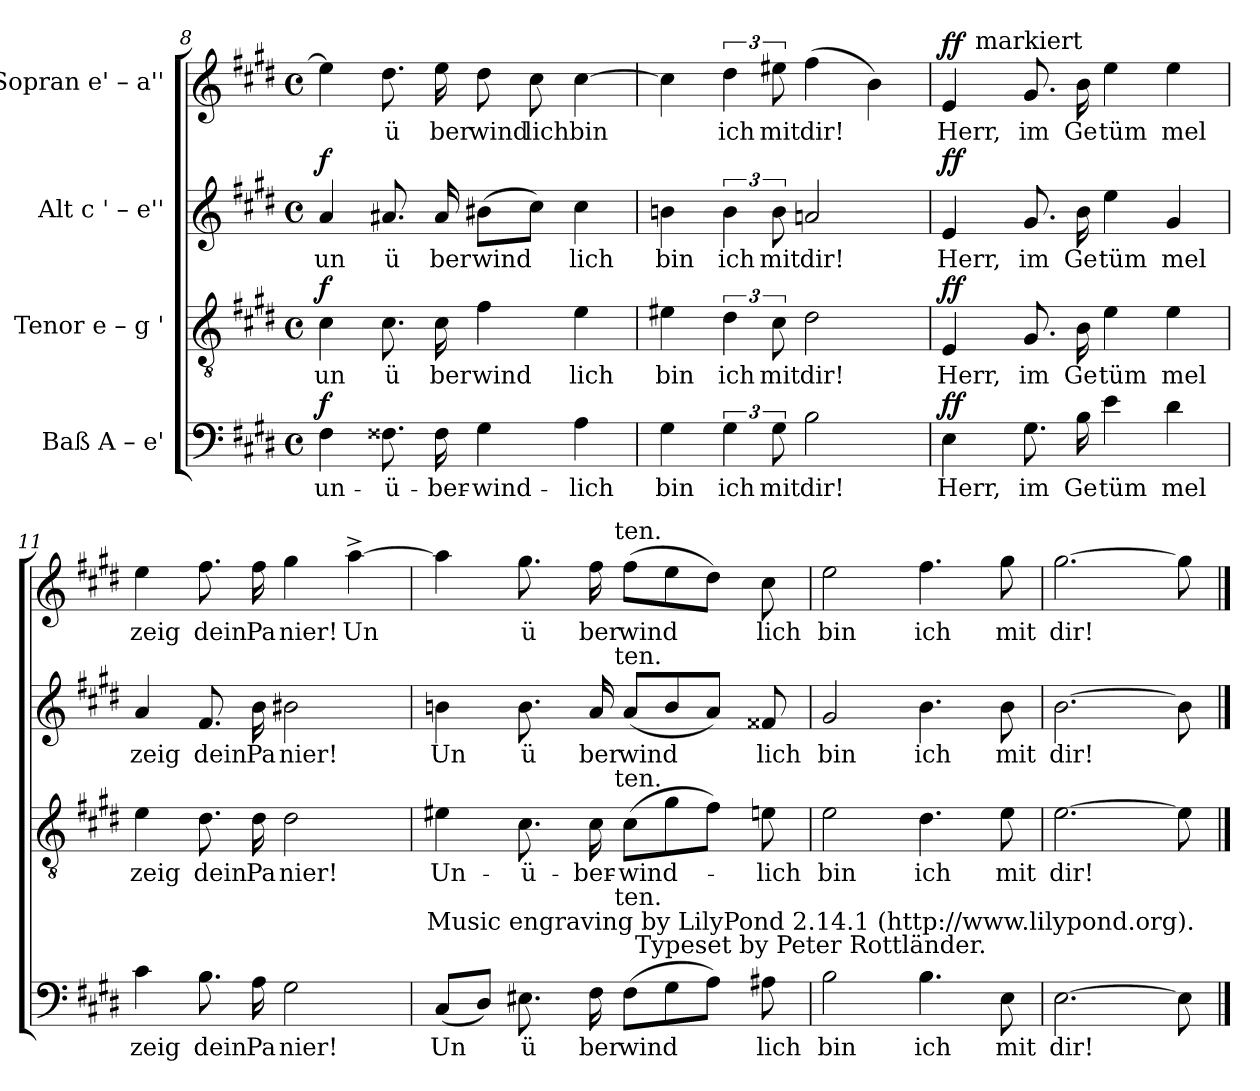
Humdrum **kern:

**kern	**text	**dynam	**kern	**text	**dynam	**kern	**text	**dynam	**kern	**text	**dynam
*part4	*part4	*part4	*part3	*part3	*part3	*part2	*part2	*part2	*part1	*part1	*part1
*staff4	*staff4	*staff4	*staff3	*staff3	*staff3	*staff2	*staff2	*staff2	*staff1	*staff1	*staff1
*I"Baß A – e'	*	*	*I"Tenor e – g '	*	*	*I"Alt c ' – e''	*	*	*I"Sopran e' – a''	*	*
*clefF4	*	*	*clefGv2	*	*	*clefG2	*	*	*clefG2	*	*
*k[f#c#g#d#]	*	*	*k[f#c#g#d#]	*	*	*k[f#c#g#d#]	*	*	*k[f#c#g#d#]	*	*
*E:	*	*	*E:	*	*	*E:	*	*	*E:	*	*
*M4/4	*	*	*M4/4	*	*	*M4/4	*	*	*M4/4	*	*
*met(c)	*	*	*met(c)	*	*	*met(c)	*	*	*met(c)	*	*
=8	=8	=8	=8	=8	=8	=8	=8	=8	=8	=8	=8
!	!LO:LY:b	!LO:DY:a	!	!LO:LY:b	!LO:DY:a	!	!LO:LY:b	!LO:DY:a	!	!	!
4F#\	un-	f	4c#\	un	f	4a/	un	f	4ee\]	.	.
!	!LO:LY:b	!	!	!LO:LY:b	!	!	!LO:LY:b	!	!	!LO:LY:b	!
8.F##X\	-ü-	.	8.c#\	ü	.	8.a#X/	ü	.	8.dd#\	ü	.
!	!LO:LY:b	!	!	!LO:LY:b	!	!	!LO:LY:b	!	!	!LO:LY:b	!
16F##\	-ber-	.	16c#\	ber	.	16a#/	ber	.	16ee\	ber	.
!	!LO:LY:b	!	!	!LO:LY:b	!	!	!LO:LY:b	!	!	!LO:LY:b	!
4G#\	-wind-	.	4f#\	wind	.	(>8b#X\L	wind	.	8dd#\	wind	.
!	!	!	!	!	!	!	!	!	!	!LO:LY:b	!
.	.	.	.	.	.	8cc#\J)	.	.	8cc#\	lich	.
!	!LO:LY:b	!	!	!LO:LY:b	!	!	!LO:LY:b	!	!	!LO:LY:b	!
4A\	-lich	.	4e\	lich	.	4cc#\	lich	.	[<4cc#\	bin	.
!!LO:LB:g=z
=9	=9	=9	=9	=9	=9	=9	=9	=9	=9	=9	=9
!	!LO:LY:b	!	!	!LO:LY:b	!	!	!LO:LY:b	!	!	!	!
4G#\	bin	.	4e#X\	bin	.	4bn\	bin	.	4cc#\]	.	.
!	!LO:LY:b	!	!	!LO:LY:b	!	!	!LO:LY:b	!	!	!LO:LY:b	!
6G#\	ich	.	6d#\	ich	.	6b\	ich	.	6dd#\	ich	.
!	!LO:LY:b	!	!	!LO:LY:b	!	!	!LO:LY:b	!	!	!LO:LY:b	!
12G#\	mit	.	12c#\	mit	.	12b\	mit	.	12ee#X\	mit	.
!	!LO:LY:b	!	!	!LO:LY:b	!	!	!LO:LY:b	!	!	!LO:LY:b	!
2B\	dir!	.	2d#\	dir!	.	2an/	dir!	.	(>4ff#\	dir!	.
.	.	.	.	.	.	.	.	.	4b\)	.	.
=10	=10	=10	=10	=10	=10	=10	=10	=10	=10	=10	=10
!	!LO:LY:b	!LO:DY:a	!	!LO:LY:b	!LO:DY:a	!	!LO:LY:b	!LO:DY:a	!	!LO:LY:b	!LO:DY:a
*	*	*	*	*	*	*	*	*	*^	*	*
4E\	Herr,	ff	4E/	Herr,	ff	4e/	Herr,	ff	4e/	12ryy	Herr,	ff
!	!	!	!	!	!	!	!	!	!	!LO:TX:a:t=markiert	!	!
.	.	.	.	.	.	.	.	.	.	3%2ryy	.	.
!	!LO:LY:b	!	!	!LO:LY:b	!	!	!LO:LY:b	!	!	!	!LO:LY:b	!
8.G#\	im	.	8.G#/	im	.	8.g#/	im	.	8.g#/	.	im	.
!	!LO:LY:b	!	!	!LO:LY:b	!	!	!LO:LY:b	!	!	!	!LO:LY:b	!
16B\	Ge	.	16B\	Ge	.	16b\	Ge	.	16b\	.	Ge	.
!	!LO:LY:b	!	!	!LO:LY:b	!	!	!LO:LY:b	!	!	!	!LO:LY:b	!
4e\	tüm	.	4e\	tüm	.	4ee\	tüm	.	4ee\	.	tüm	.
!	!LO:LY:b	!	!	!LO:LY:b	!	!	!LO:LY:b	!	!	!	!LO:LY:b	!
4d#\	mel	.	4e\	mel	.	4g#/	mel	.	4ee\	6.ryy	mel	.
=11	=11	=11	=11	=11	=11	=11	=11	=11	=11	=11	=11	=11
!	!LO:LY:b	!	!	!LO:LY:b	!	!	!LO:LY:b	!	!	!	!LO:LY:b	!
*	*	*	*	*	*	*	*	*	*v	*v	*	*
4c#\	zeig	.	4e\	zeig	.	4a/	zeig	.	4ee\	zeig	.
!	!LO:LY:b	!	!	!LO:LY:b	!	!	!LO:LY:b	!	!	!LO:LY:b	!
8.B\	dein	.	8.d#\	dein	.	8.f#/	dein	.	8.ff#\	dein	.
!	!LO:LY:b	!	!	!LO:LY:b	!	!	!LO:LY:b	!	!	!LO:LY:b	!
16A\	Pa	.	16d#\	Pa	.	16b\	Pa	.	16ff#\	Pa	.
!	!LO:LY:b	!	!	!LO:LY:b	!	!	!LO:LY:b	!	!	!LO:LY:b	!
2G#\	nier!	.	2d#\	nier!	.	2b#X\	nier!	.	4gg#\	nier!	.
!	!	!	!	!	!	!	!	!	!	!LO:LY:b	!
.	.	.	.	.	.	.	.	.	[<4aa^>\	Un	.
!!LO:LB:g=z
=12	=12	=12	=12	=12	=12	=12	=12	=12	=12	=12	=12
!	!LO:LY:b	!	!	!LO:LY:b	!	!	!LO:LY:b	!	!	!	!
*^	*	*	*^	*	*	*^	*	*	*^	*	*
(<8C#/L	3ryy	Un	.	4e#X\	3ryy	Un-	.	4bn\	3ryy	Un	.	4aa\]	3ryy	.	.
8D#/J)	.	.	.	.	.	.	.	.	.	.	.	.	.	.	.
!	!	!LO:LY:b	!	!	!	!LO:LY:b	!	!	!	!LO:LY:b	!	!	!	!LO:LY:b	!
8.E#X\	.	ü	.	8.c#\	.	-ü-	.	8.b\	.	ü	.	8.gg#\	.	ü	.
.	12...ryy	.	.	.	12...ryy	.	.	.	12...ryy	.	.	.	12...ryy	.	.
!	!	!LO:LY:b	!	!	!	!LO:LY:b	!	!	!	!LO:LY:b	!	!	!	!LO:LY:b	!
16F#\	.	ber	.	16c#\	.	-ber-	.	16a/	.	ber	.	16ff#\	.	ber	.
!	!	!	!	!	!	!	!	!	!	!	!	!	!LO:TX:a:t=ten.	!	!
!	!	!	!	!	!	!	!	!	!LO:TX:a:t=ten.	!	!	!	!	!	!
!	!	!	!	!	!LO:TX:a:t=ten.	!	!	!	!	!	!	!	!	!	!
!	!LO:TX:a:t=ten.	!	!	!	!	!	!	!	!	!	!	!	!	!	!
.	3ryy	.	.	.	3ryy	.	.	.	3ryy	.	.	.	3ryy	.	.
!	!	!LO:LY:b	!	!	!	!LO:LY:b	!	!	!	!LO:LY:b	!	!	!	!LO:LY:b	!
(>8F#\L	.	wind	.	(>8c#\L	.	-wind-	.	(<8a/L	.	wind	.	(>8ff#\L	.	wind	.
8G#\	.	.	.	8g#\	.	.	.	8b/	.	.	.	8ee\	.	.	.
8A\J)	.	.	.	8f#\J)	.	.	.	8a/J)	.	.	.	8dd#\J)	.	.	.
.	6ryy	.	.	.	6ryy	.	.	.	6ryy	.	.	.	6ryy	.	.
!	!	!LO:LY:b	!	!	!	!LO:LY:b	!	!	!	!LO:LY:b	!	!	!	!LO:LY:b	!
8A#X\	.	lich	.	8en\	.	-lich	.	8f##X/	.	lich	.	8cc#\	.	lich	.
.	96ryy	.	.	.	96ryy	.	.	.	96ryy	.	.	.	96ryy	.	.
!LO:TX:a:cj:t=Music engraving by LilyPond 2.14.1 (http&colon;//www.lilypond.org).\nTypeset by Peter Rottländer.	!	!	!	!	!	!	!	!	!	!	!	!	!	!	!
=13	=13	=13	=13	=13	=13	=13	=13	=13	=13	=13	=13	=13	=13	=13	=13
!	!	!LO:LY:b	!	!	!	!LO:LY:b	!	!	!	!LO:LY:b	!	!	!	!LO:LY:b	!
*v	*v	*	*	*	*	*	*	*v	*v	*	*	*v	*v	*	*
*	*	*	*v	*v	*	*	*	*	*	*	*	*
2B\	bin	.	2e\	bin	.	2g#/	bin	.	2ee\	bin	.
!	!LO:LY:b	!	!	!LO:LY:b	!	!	!LO:LY:b	!	!	!LO:LY:b	!
4.B\	ich	.	4.d#\	ich	.	4.b\	ich	.	4.ff#\	ich	.
!	!LO:LY:b	!	!	!LO:LY:b	!	!	!LO:LY:b	!	!	!LO:LY:b	!
8E\	mit	.	8e\	mit	.	8b\	mit	.	8gg#\	mit	.
=14	=14	=14	=14	=14	=14	=14	=14	=14	=14	=14	=14
!	!LO:LY:b	!	!	!LO:LY:b	!	!	!LO:LY:b	!	!	!LO:LY:b	!
[>2.E\	dir!	.	[>2.e\	dir!	.	[>2.b\	dir!	.	[>2.gg#\	dir!	.
8E\]	.	.	8e\]	.	.	8b\]	.	.	8gg#\]	.	.
==	==	==	==	==	==	==	==	==	==	==	==
*-	*-	*-	*-	*-	*-	*-	*-	*-	*-	*-	*-
